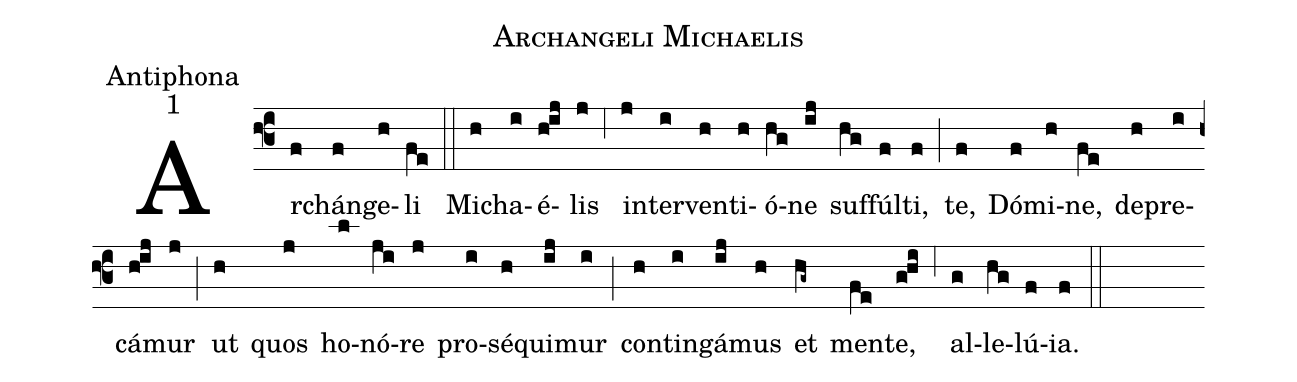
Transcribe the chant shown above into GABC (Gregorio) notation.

name:Archangeli Michaelis;
office-part:Antiphona;
mode:1;
%%
(f3) Ar(f)chán(f)ge(h)li(fe) (::)
Mi(h)cha(i)é(h!ij)lis(j) (,6) in(j)ter(i)ven(h)ti(h)ó(hg)ne(ij) suf(hg)fúl(f)ti,(f) (;) te,(f) Dó(f)mi(h)ne,(fe) de(h)pre(i)cá(h!ij)mur(j) (;) ut(h) quos(j) ho(l)nó(ji)re(j) pro(i)sé(h)qui(ij)mur(i) (;) con(h)tin(i)gá(ij)mus(h) et(hg~) men(fe)te,(g!hi) (,6) al(g)le(hg)lú(f)ia.(f) (::)
